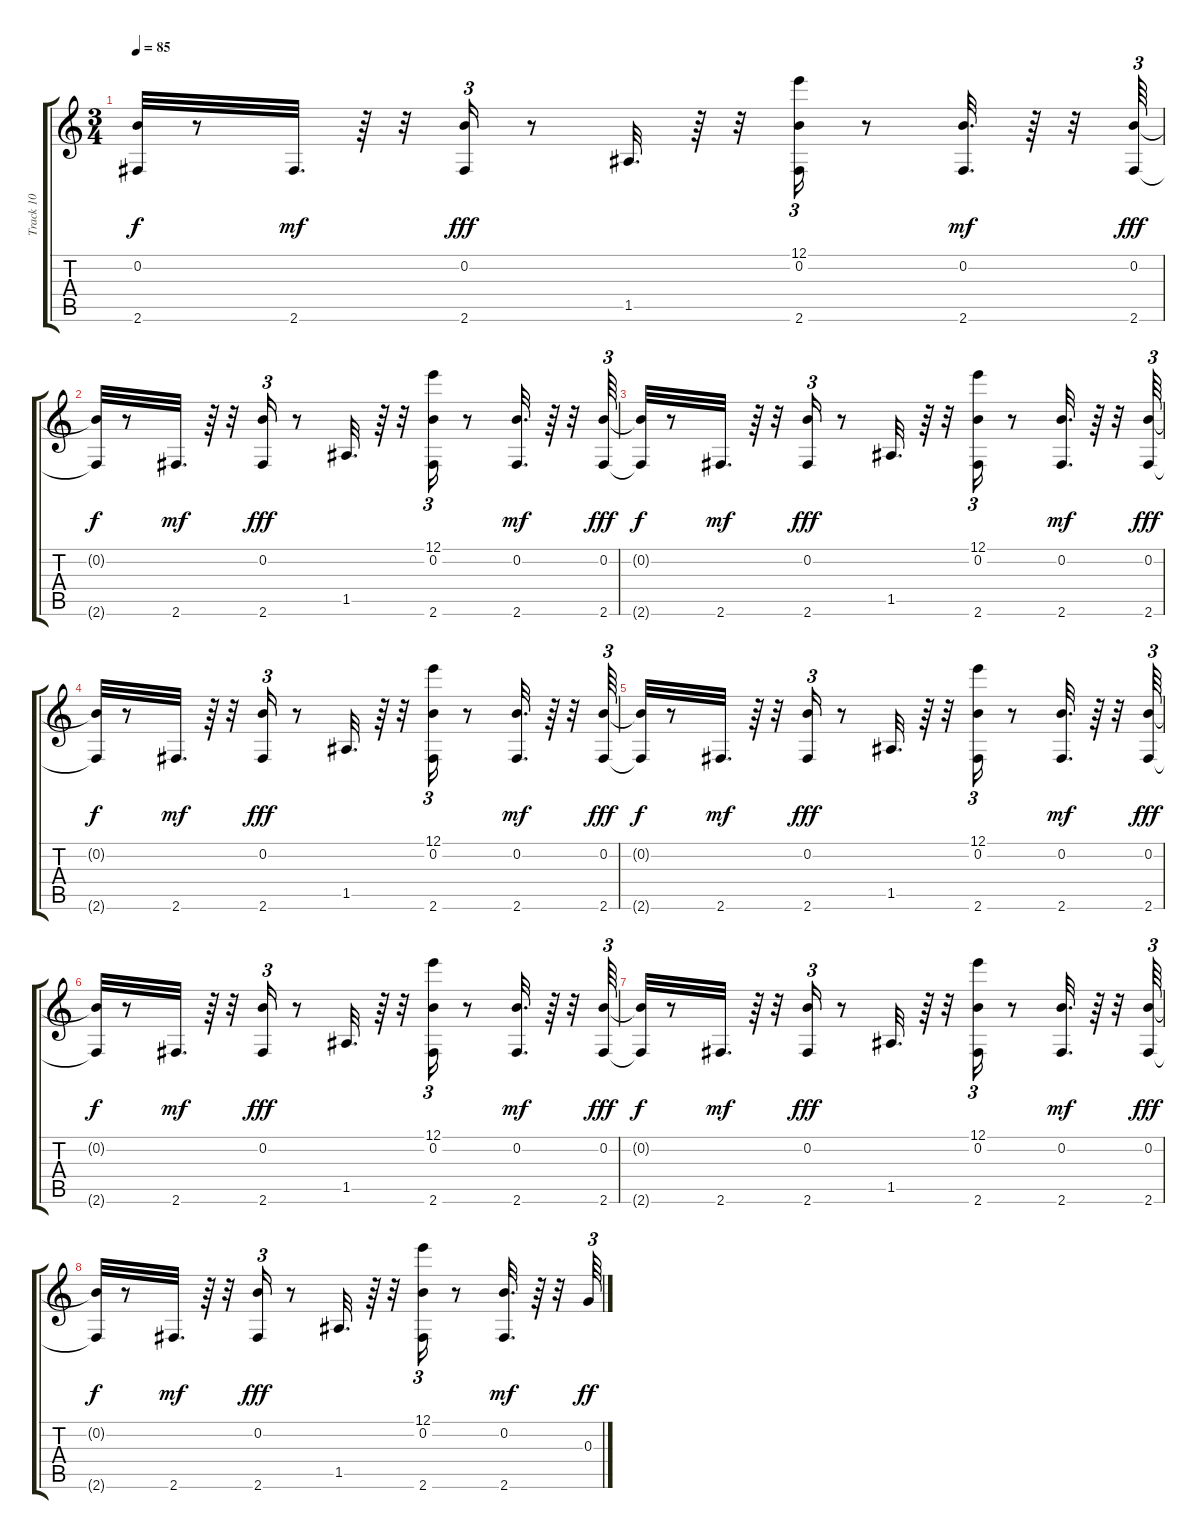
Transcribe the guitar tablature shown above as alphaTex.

\track ("Track 10" "Track 10") {instrument acousticguitarsteel}
\staff {score tabs}
\tuning (E4 B3 G3 D3 A2 E2) {hide}
\ts (3 4)
\tempo 85
\clef g2
\ks c
(0.2{t} 2.6{t}).32{dy f} r.8 2.6.32{d dy mf} r.64 r.32 (0.2 2.6).16{tu (3 2) dy fff} r.8 1.5.32{d} r.64 r.32 (12.1 0.2 2.6).16{tu (3 2)} r.8 (0.2 2.6).32{d dy mf} r.64 r.32 (0.2 2.6).64{tu (3 2) dy fff} |
(0.2{t} 2.6{t}).32{dy f} r.8 2.6.32{d dy mf} r.64 r.32 (0.2 2.6).16{tu (3 2) dy fff} r.8 1.5.32{d} r.64 r.32 (12.1 0.2 2.6).16{tu (3 2)} r.8 (0.2 2.6).32{d dy mf} r.64 r.32 (0.2 2.6).64{tu (3 2) dy fff} |
(0.2{t} 2.6{t}).32{dy f} r.8 2.6.32{d dy mf} r.64 r.32 (0.2 2.6).16{tu (3 2) dy fff} r.8 1.5.32{d} r.64 r.32 (12.1 0.2 2.6).16{tu (3 2)} r.8 (0.2 2.6).32{d dy mf} r.64 r.32 (0.2 2.6).64{tu (3 2) dy fff} |
(0.2{t} 2.6{t}).32{dy f} r.8 2.6.32{d dy mf} r.64 r.32 (0.2 2.6).16{tu (3 2) dy fff} r.8 1.5.32{d} r.64 r.32 (12.1 0.2 2.6).16{tu (3 2)} r.8 (0.2 2.6).32{d dy mf} r.64 r.32 (0.2 2.6).64{tu (3 2) dy fff} |
(0.2{t} 2.6{t}).32{dy f} r.8 2.6.32{d dy mf} r.64 r.32 (0.2 2.6).16{tu (3 2) dy fff} r.8 1.5.32{d} r.64 r.32 (12.1 0.2 2.6).16{tu (3 2)} r.8 (0.2 2.6).32{d dy mf} r.64 r.32 (0.2 2.6).64{tu (3 2) dy fff} |
(0.2{t} 2.6{t}).32{dy f} r.8 2.6.32{d dy mf} r.64 r.32 (0.2 2.6).16{tu (3 2) dy fff} r.8 1.5.32{d} r.64 r.32 (12.1 0.2 2.6).16{tu (3 2)} r.8 (0.2 2.6).32{d dy mf} r.64 r.32 (0.2 2.6).64{tu (3 2) dy fff} |
(0.2{t} 2.6{t}).32{dy f} r.8 2.6.32{d dy mf} r.64 r.32 (0.2 2.6).16{tu (3 2) dy fff} r.8 1.5.32{d} r.64 r.32 (12.1 0.2 2.6).16{tu (3 2)} r.8 (0.2 2.6).32{d dy mf} r.64 r.32 (0.2 2.6).64{tu (3 2) dy fff} |
(0.2{t} 2.6{t}).32{dy f} r.8 2.6.32{d dy mf} r.64 r.32 (0.2 2.6).16{tu (3 2) dy fff} r.8 1.5.32{d} r.64 r.32 (12.1 0.2 2.6).16{tu (3 2)} r.8 (0.2 2.6).32{d dy mf} r.64 r.32 0.3.64{tu (3 2) dy ff}
